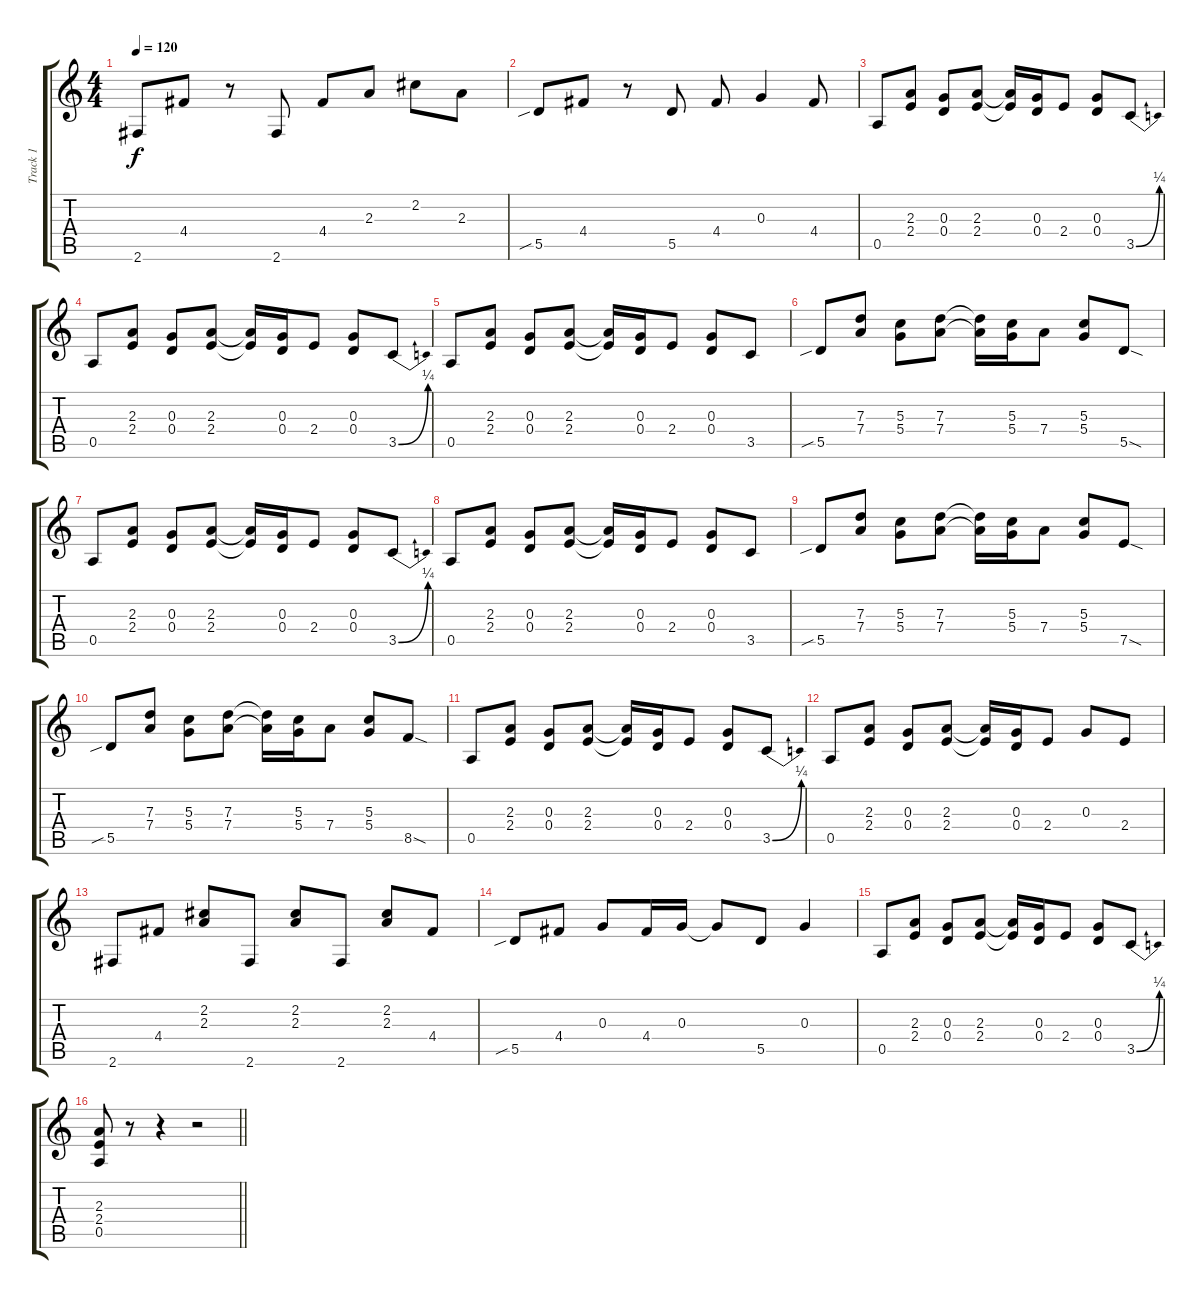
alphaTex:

\track ("Track 1" "Track 1") {instrument acousticguitarsteel}
\staff {score tabs}
\tuning (E4 B3 G3 D3 A2 E2) {hide}
\ts (4 4)
\tempo 120
\clef g2
\ks c
2.6.8{dy f} 4.4.8 r.8 2.6.8 4.4.8 2.3.8 2.2.8 2.3.8 |
5.5{sib}.8 4.4.8 r.8 5.5.8 4.4.8 0.3.4 4.4.8 |
0.5.8 (2.3 2.4).8 (0.3 0.4).8 (2.3 2.4).8 (2.3{t} 2.4{t}).16 (0.3 0.4).16 2.4.8 (0.3 0.4).8 3.5{be (bend 0 0 60 1)}.8 |
0.5.8 (2.3 2.4).8 (0.3 0.4).8 (2.3 2.4).8 (2.3{t} 2.4{t}).16 (0.3 0.4).16 2.4.8 (0.3 0.4).8 3.5{be (bend 0 0 60 1)}.8 |
0.5.8 (2.3 2.4).8 (0.3 0.4).8 (2.3 2.4).8 (2.3{t} 2.4{t}).16 (0.3 0.4).16 2.4.8 (0.3 0.4).8 3.5.8 |
5.5{sib}.8 (7.3 7.4).8 (5.3 5.4).8 (7.3 7.4).8 (7.3{t} 7.4{t}).16 (5.3 5.4).16 7.4.8 (5.3 5.4).8 5.5{sod}.8 |
0.5.8 (2.3 2.4).8 (0.3 0.4).8 (2.3 2.4).8 (2.3{t} 2.4{t}).16 (0.3 0.4).16 2.4.8 (0.3 0.4).8 3.5{be (bend 0 0 60 1)}.8 |
0.5.8 (2.3 2.4).8 (0.3 0.4).8 (2.3 2.4).8 (2.3{t} 2.4{t}).16 (0.3 0.4).16 2.4.8 (0.3 0.4).8 3.5.8 |
5.5{sib}.8 (7.3 7.4).8 (5.3 5.4).8 (7.3 7.4).8 (7.3{t} 7.4{t}).16 (5.3 5.4).16 7.4.8 (5.3 5.4).8 7.5{sod}.8 |
5.5{sib}.8 (7.3 7.4).8 (5.3 5.4).8 (7.3 7.4).8 (7.3{t} 7.4{t}).16 (5.3 5.4).16 7.4.8 (5.3 5.4).8 8.5{sod}.8 |
0.5.8 (2.3 2.4).8 (0.3 0.4).8 (2.3 2.4).8 (2.3{t} 2.4{t}).16 (0.3 0.4).16 2.4.8 (0.3 0.4).8 3.5{be (bend 0 0 60 1)}.8 |
0.5.8 (2.3 2.4).8 (0.3 0.4).8 (2.3 2.4).8 (2.3{t} 2.4{t}).16 (0.3 0.4).16 2.4.8 0.3.8 2.4.8 |
2.6.8 4.4.8 (2.2 2.3).8 2.6.8 (2.2 2.3).8 2.6.8 (2.2 2.3).8 4.4.8 |
5.5{sib}.8 4.4.8 0.3.8 4.4.16 0.3.16 0.3{t}.8 5.5.8 0.3.4 |
0.5.8 (2.3 2.4).8 (0.3 0.4).8 (2.3 2.4).8 (2.3{t} 2.4{t}).16 (0.3 0.4).16 2.4.8 (0.3 0.4).8 3.5{be (bend 0 0 60 1)}.8 |
\barLineRight lightlight
(2.3 2.4 0.5).8 r.8 r.4 r.2
